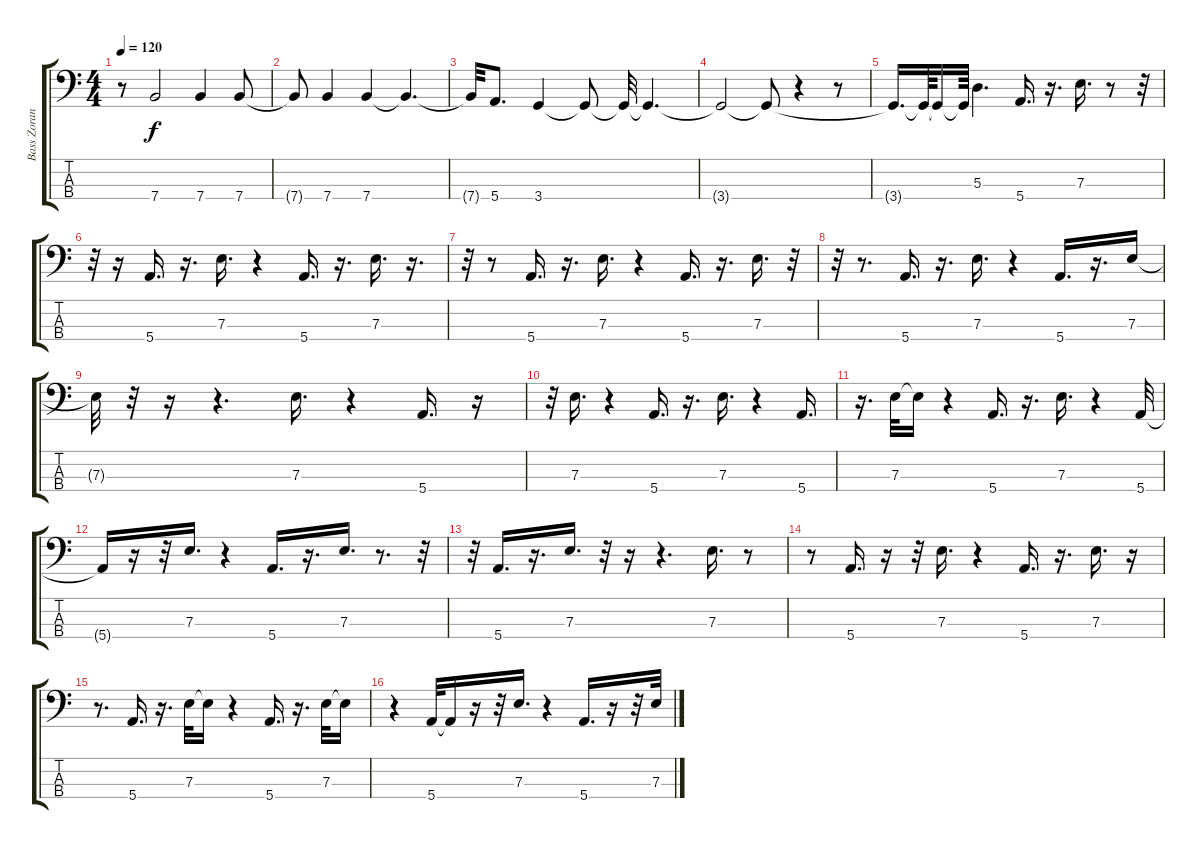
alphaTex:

\track ("Bass Zoran Redzic" "Bass Zoran") {instrument electricbassfinger}
\staff {score tabs}
\tuning (G2 D2 A1 E1) {hide}
\ts (4 4)
\tempo 120
\clef f4
\ks c
r.8{dy f} 7.4.2 7.4.4 7.4.8 |
7.4{t}.8 7.4.4 7.4.4 7.4{t}.4{d} |
7.4{t}.32 5.4.8{d} 3.4.4 3.4{t}.8 3.4{t}.32 3.4{t}.4{d} |
3.4{t}.2 3.4{t}.8 r.4 r.8 |
3.4{t}.16{d} 3.4{t}.64 3.4{t}.16 3.4{t}.64 5.3.4{d} 5.4.16{d} r.16{d} 7.3.16{d} r.8 r.32 |
r.32 r.16 5.4.16{d} r.16{d} 7.3.16{d} r.4 5.4.16{d} r.16{d} 7.3.16{d} r.16{d} |
r.32 r.8 5.4.16{d} r.16{d} 7.3.16{d} r.4 5.4.16{d} r.16{d} 7.3.16{d} r.32 |
r.32 r.8{d} 5.4.16{d} r.16{d} 7.3.16{d} r.4 5.4.16{d} r.16{d} 7.3.16 |
7.3{t}.32 r.32 r.16 r.4{d} 7.3.16{d} r.4 5.4.16{d} r.16 |
r.32 7.3.16{d} r.4 5.4.16{d} r.16{d} 7.3.16{d} r.4 5.4.16{d} |
r.16{d} 7.3.32 7.3{t}.16 r.4 5.4.16{d} r.16{d} 7.3.16{d} r.4 5.4.32 |
5.4{t}.16 r.16 r.32 7.3.16{d} r.4 5.4.16{d} r.16{d} 7.3.16{d} r.8{d} r.32 |
r.32 5.4.16{d} r.16{d} 7.3.16{d} r.32 r.16 r.4{d} 7.3.16{d} r.8 |
r.8 5.4.16{d} r.16 r.32 7.3.16{d} r.4 5.4.16{d} r.16{d} 7.3.16{d} r.16 |
r.8{d} 5.4.16{d} r.16{d} 7.3.32 7.3{t}.16 r.4 5.4.16{d} r.16{d} 7.3.32 7.3{t}.16 |
r.4 5.4.32 5.4{t}.16 r.16 r.32 7.3.16{d} r.4 5.4.16{d} r.16 r.32 7.3.32
